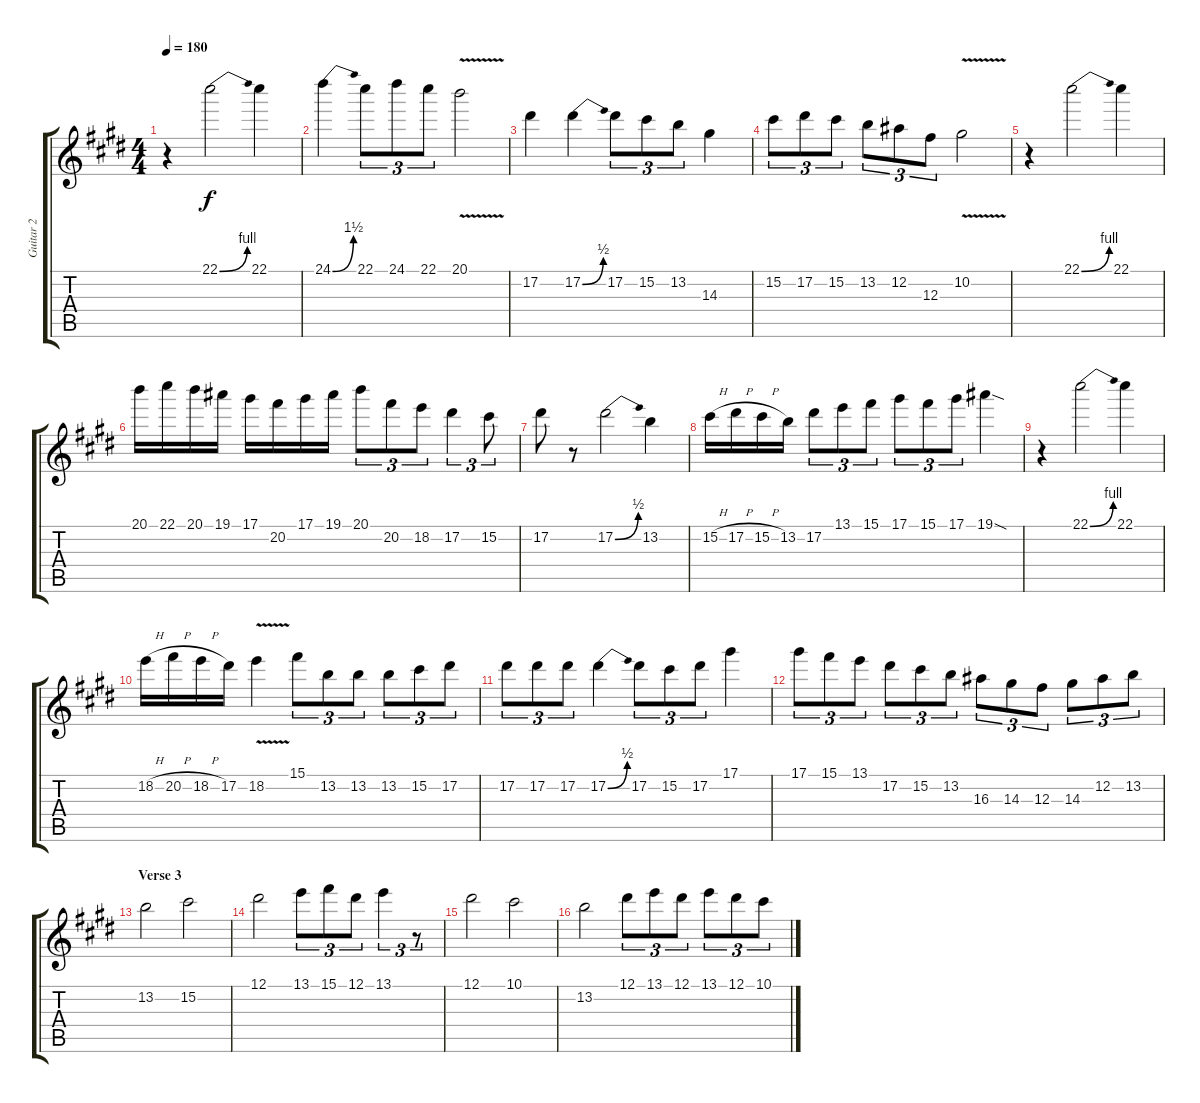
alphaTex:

\track ("Guitar 2" "Guitar 2") {instrument distortionguitar}
\staff {score tabs}
\tuning (Eb4 Bb3 Gb3 Db3 Ab2 Eb2) {hide}
\ts (4 4)
\tempo 180
\clef g2
\ks c#minor
r.4{dy f} 22.1{be (bend 0 0 60 4)}.2 22.1.4 |
24.1{be (bend 0 0 60 6)}.4 22.1.8{tu (3 2)} 24.1.8{tu (3 2)} 22.1.8{tu (3 2)} 20.1{v}.2 |
17.2.4 17.2{be (bend 0 0 60 2)}.4 17.2.8{tu (3 2)} 15.2.8{tu (3 2)} 13.2.8{tu (3 2)} 14.3.4 |
15.2.8{tu (3 2)} 17.2.8{tu (3 2)} 15.2.8{tu (3 2)} 13.2.8{tu (3 2)} 12.2.8{tu (3 2)} 12.3.8{tu (3 2)} 10.2{v}.2 |
r.4 22.1{be (bend 0 0 60 4)}.2 22.1.4 |
20.1.16 22.1.16 20.1.16 19.1.16 17.1.16 20.2.16 17.1.16 19.1.16 20.1.8{tu (3 2)} 20.2.8{tu (3 2)} 18.2.8{tu (3 2)} 17.2.4{tu (3 2)} 15.2.8{tu (3 2)} |
17.2.8 r.8 17.2{be (bend 0 0 60 2)}.2 13.2.4 |
15.2{h}.16 17.2{h}.16 15.2{h}.16 13.2.16 17.2.8{tu (3 2)} 13.1.8{tu (3 2)} 15.1.8{tu (3 2)} 17.1.8{tu (3 2)} 15.1.8{tu (3 2)} 17.1.8{tu (3 2)} 19.1{sod}.4 |
r.4 22.1{be (bend 0 0 60 4)}.2 22.1.4 |
18.2{h}.16 20.2{h}.16 18.2{h}.16 17.2.16 18.2{v}.4 15.1.8{tu (3 2)} 13.2.8{tu (3 2)} 13.2.8{tu (3 2)} 13.2.8{tu (3 2)} 15.2.8{tu (3 2)} 17.2.8{tu (3 2)} |
17.2.8{tu (3 2)} 17.2.8{tu (3 2)} 17.2.8{tu (3 2)} 17.2{be (bend 0 0 60 2)}.4 17.2.8{tu (3 2)} 15.2.8{tu (3 2)} 17.2.8{tu (3 2)} 17.1.4 |
17.1.8{tu (3 2)} 15.1.8{tu (3 2)} 13.1.8{tu (3 2)} 17.2.8{tu (3 2)} 15.2.8{tu (3 2)} 13.2.8{tu (3 2)} 16.3.8{tu (3 2)} 14.3.8{tu (3 2)} 12.3.8{tu (3 2)} 14.3.8{tu (3 2)} 12.2.8{tu (3 2)} 13.2.8{tu (3 2)} |
\section ("" "Verse 3")
13.2.2 15.2.2 |
12.1.2 13.1.8{tu (3 2)} 15.1.8{tu (3 2)} 12.1.8{tu (3 2)} 13.1.4{tu (3 2)} r.8{tu (3 2)} |
12.1.2 10.1.2 |
13.2.2 12.1.8{tu (3 2)} 13.1.8{tu (3 2)} 12.1.8{tu (3 2)} 13.1.8{tu (3 2)} 12.1.8{tu (3 2)} 10.1.8{tu (3 2)}
